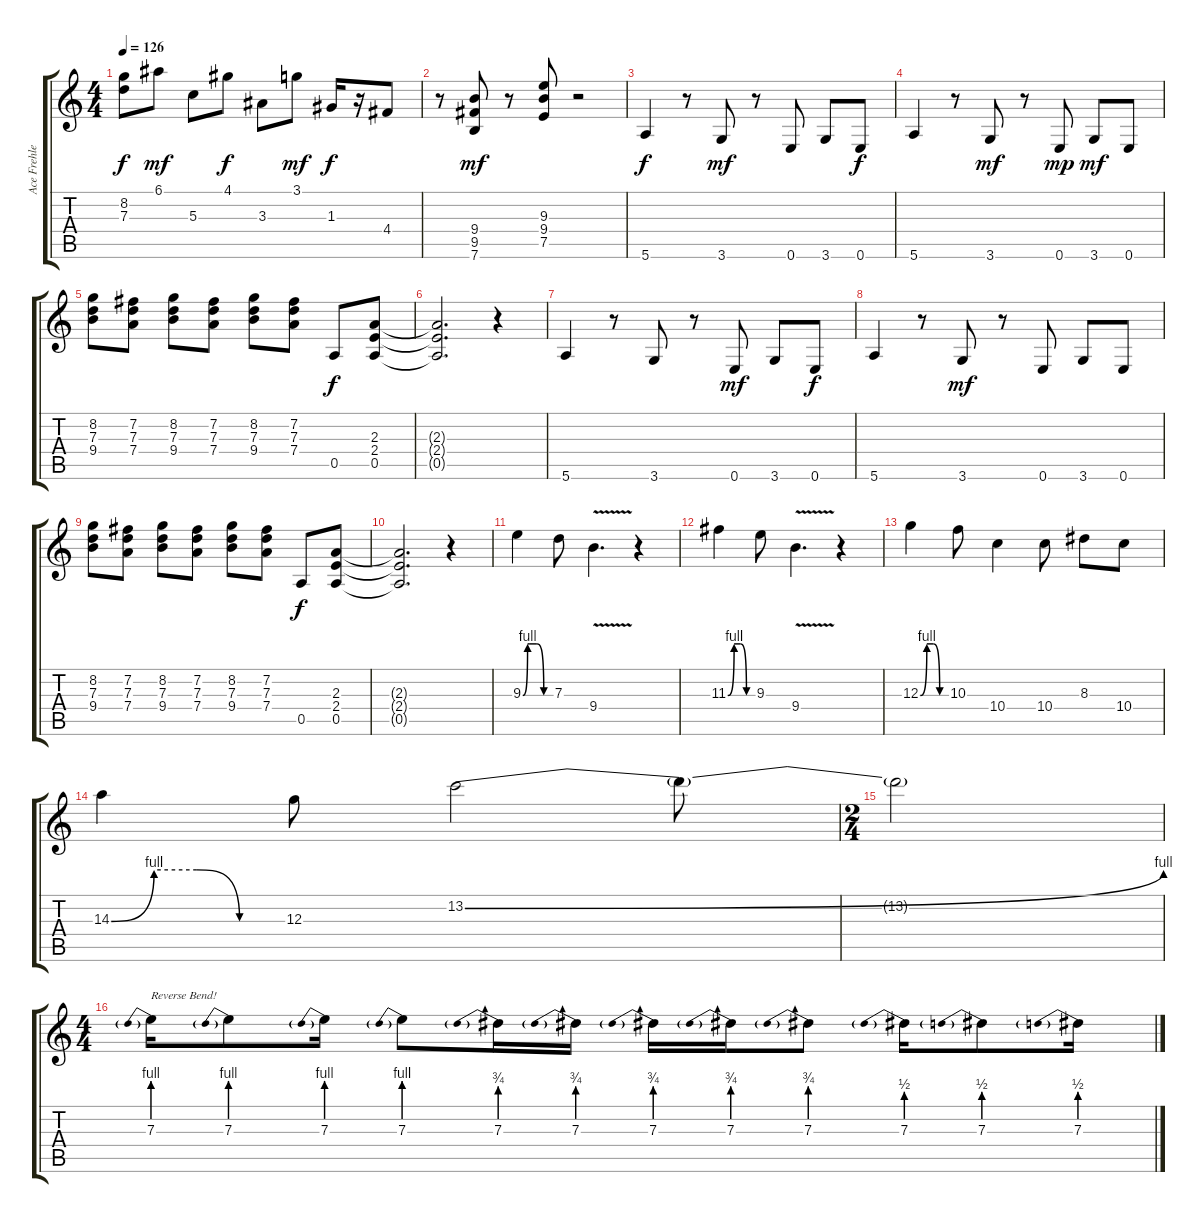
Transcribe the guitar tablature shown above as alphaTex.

\track ("Ace Frehley" "Ace Frehle") {instrument distortionguitar}
\staff {score tabs}
\tuning (E4 B3 G3 D3 A2 E2) {hide}
\ts (4 4)
\tempo 126
\clef g2
\ks c
(8.2{t} 7.3{t}).8{dy f} 6.1.8{dy mf} 5.3.8 4.1.8{dy f} 3.3.8 3.1.8{dy mf} 1.3.16{dy f} r.16 4.4.8 |
r.8 (9.4 9.5 7.6).8{dy mf} r.8 (9.3 9.4 7.5).8 r.2 |
5.6.4{dy f} r.8 3.6.8{dy mf} r.8 0.6.8 3.6.8 0.6.8{dy f} |
5.6.4 r.8 3.6.8{dy mf} r.8 0.6.8{dy mp} 3.6.8{dy mf} 0.6.8 |
(8.2 7.3 9.4).8 (7.2 7.3 7.4).8 (8.2 7.3 9.4).8 (7.2 7.3 7.4).8 (8.2 7.3 9.4).8 (7.2 7.3 7.4).8 0.5.8{dy f} (2.3 2.4 0.5).8 |
(2.3{t} 2.4{t} 0.5{t}).2{d} r.4 |
5.6.4 r.8 3.6.8 r.8 0.6.8{dy mf} 3.6.8 0.6.8{dy f} |
5.6.4 r.8 3.6.8{dy mf} r.8 0.6.8 3.6.8 0.6.8 |
(8.2 7.3 9.4).8 (7.2 7.3 7.4).8 (8.2 7.3 9.4).8 (7.2 7.3 7.4).8 (8.2 7.3 9.4).8 (7.2 7.3 7.4).8 0.5.8{dy f} (2.3 2.4 0.5).8 |
(2.3{t} 2.4{t} 0.5{t}).2{d} r.4 |
9.3{be (custom 0 0 10 4 15 4 30 4 45 0 60 0)}.4 7.3.8 9.4{v}.4{d} r.4 |
11.3{be (custom 0 0 15 4 30 4 45 0 60 0)}.4 9.3.8 9.4{v}.4{d} r.4 |
12.3{be (custom 0 0 15 4 30 4 45 0 60 0)}.4 10.3.8 10.4.4 10.4.8 8.3.8 10.4.8 |
14.3{be (custom 0 0 15 4 30 4 45 0 60 0)}.4 12.3.8 13.2{be (bend 0 0 60 4)}.2 13.2{t}.8 |
\ts (2 4)
13.2{t}.2 |
\ts (4 4)
7.3{be (prebend 0 4 60 4)}.16{txt "Reverse Bend!"} 7.3{be (prebend 0 4 60 4)}.8 7.3{be (prebend 0 4 60 4)}.16 7.3{be (prebend 0 4 60 4)}.8 7.3{be (prebend 0 3 60 3)}.16 7.3{be (prebend 0 3 60 3)}.16 7.3{be (prebend 0 3 60 3)}.16 7.3{be (prebend 0 3 60 3)}.16 7.3{be (prebend 0 3 60 3)}.8 7.3{be (prebend 0 2 60 2)}.16 7.3{be (prebend 0 2 60 2)}.8 7.3{be (prebend 0 2 60 2)}.16
